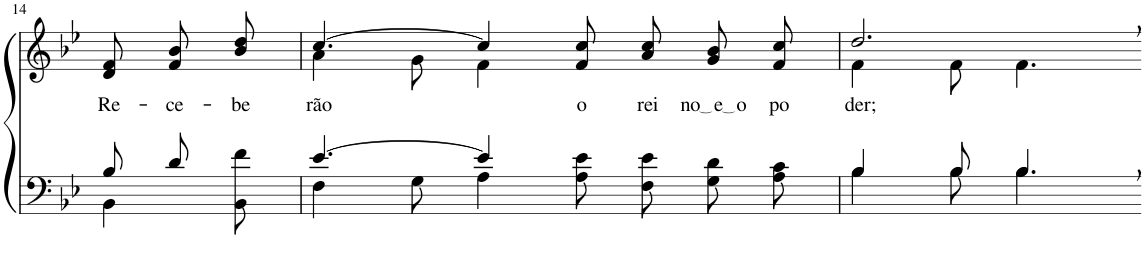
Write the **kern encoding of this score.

**kern	**kern	**text
*part2	*part1	*part1
*staff2	*staff1	*staff1
*I"Parte III e IV	*I"Parte I e II	*
!!LO:PB:g=z
*clefF4	*clefG2	*
*Trd1c2	*Trd1c2	*
*k[b-e-]	*k[b-e-]	*
*M9/8	*M9/8	*
=14	=14	=14
*^	*	*
!	!	!	!LO:LY:b
8B-/L	4BB-\	8d/ 8f/L	Re-
!	!	!	!LO:LY:b
8d/J	.	8f/ 8b-/	-ce-
!	!	!	!LO:LY:b
8ryy	8BB-\ 8f\	8b-/ 8dd/J	-be-
=15	=15	=15	=15
*	*	*^	*
!	!	!	!	!LO:LY:b
[4.e-/	4F\	[4.cc/	4a\	-rão
.	8G\	.	8g\	.
4e-/]	4A\	4cc/]	4f\	.
!	!	!	!	!LO:LY:b
2ryy	8A\ 8e-\	8f/ 8cc/	2ryy	o
!	!	!	!	!LO:LY:b
.	8F\ 8e-\L	8a\ 8cc\L	.	rei
!	!	!	!	!LO:LY:b
.	8G\ 8d\	8g\ 8b-\	.	no e o
!	!	!	!	!LO:LY:b
.	8A\ 8c\J	8f\ 8cc\J	.	po-
=16	=16	=16	=16	=16
!	!	!	!	!LO:LY:b
4B-/	4B-\	2.dd,/	4f\	-der;
8B-/	8B-\	.	8f\	.
4.B-,/	4.B-\	.	4.f\	.
*v	*v	*	*	*
*	*v	*v	*
=-	=-	=-
*-	*-	*-
